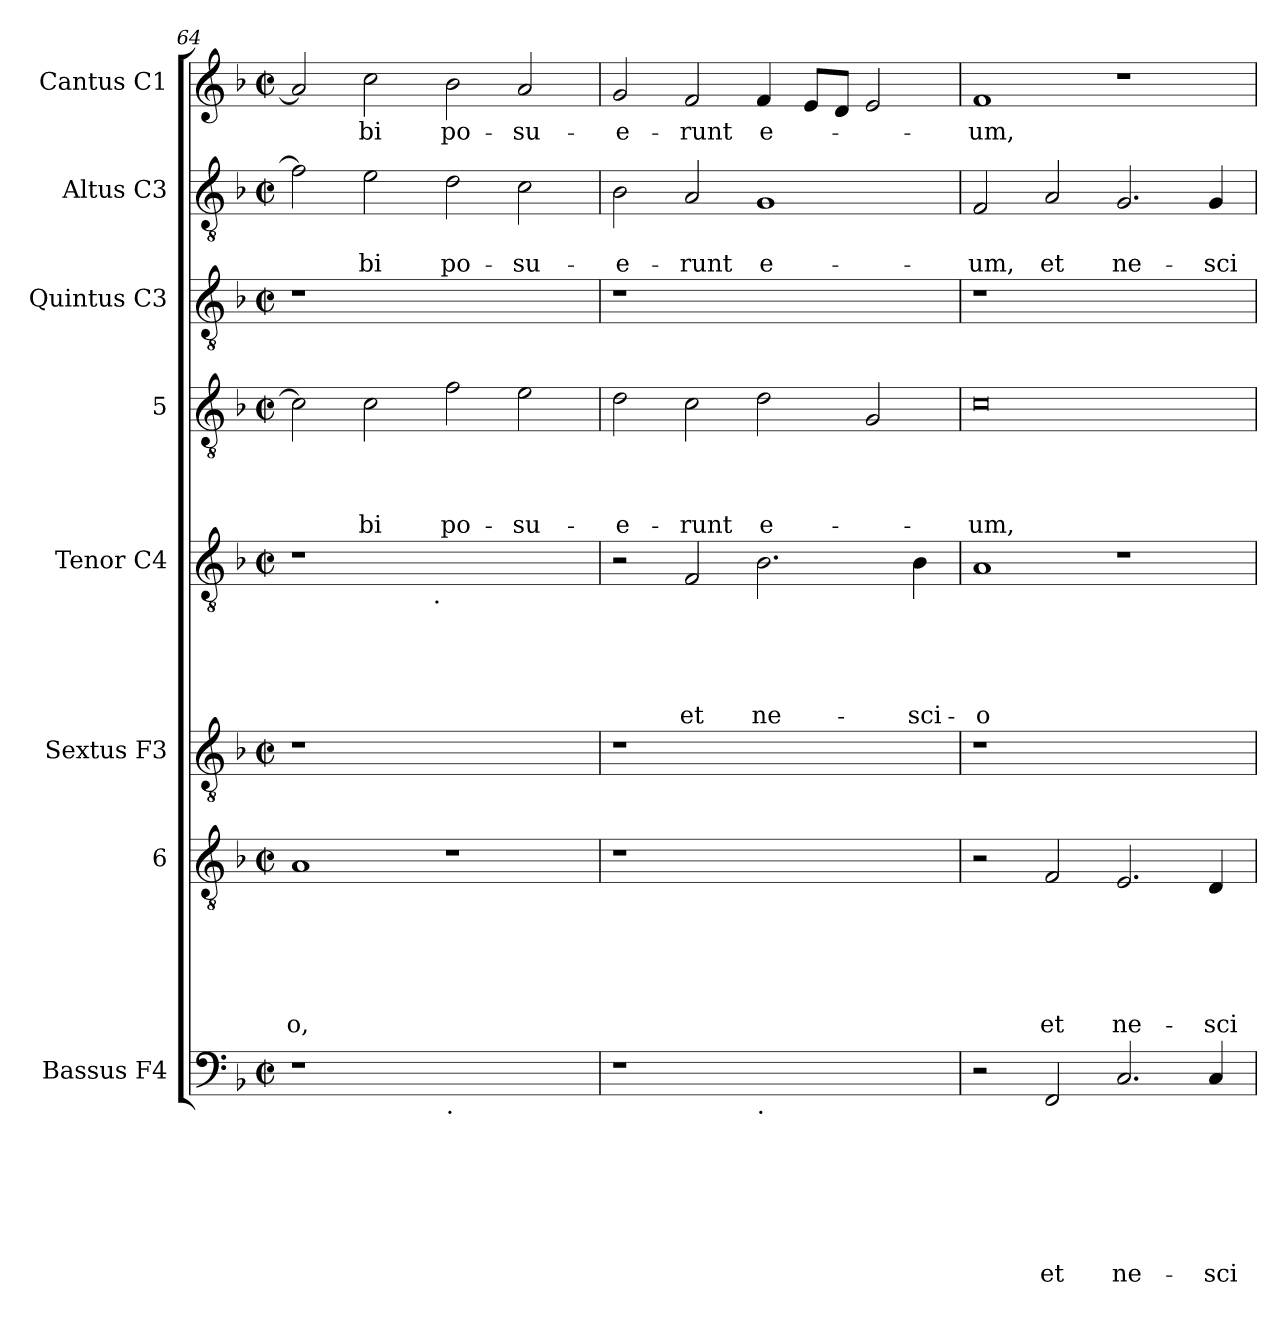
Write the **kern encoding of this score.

**kern	**text	**text	**text	**text	**text	**text	**text	**kern	**text	**text	**text	**text	**text	**text	**kern	**kern	**text	**text	**text	**text	**text	**kern	**text	**text	**text	**text	**kern	**kern	**text	**text	**kern	**text
*part8	*part8	*part8	*part8	*part8	*part8	*part8	*part8	*part7	*part7	*part7	*part7	*part7	*part7	*part7	*part6	*part5	*part5	*part5	*part5	*part5	*part5	*part4	*part4	*part4	*part4	*part4	*part3	*part2	*part2	*part2	*part1	*part1
*staff8	*staff8	*staff8	*staff8	*staff8	*staff8	*staff8	*staff8	*staff7	*staff7	*staff7	*staff7	*staff7	*staff7	*staff7	*staff6	*staff5	*staff5	*staff5	*staff5	*staff5	*staff5	*staff4	*staff4	*staff4	*staff4	*staff4	*staff3	*staff2	*staff2	*staff2	*staff1	*staff1
*I"Bassus F4	*	*	*	*	*	*	*	*I"6	*	*	*	*	*	*	*I"Sextus F3	*I"Tenor C4	*	*	*	*	*	*I"5	*	*	*	*	*I"Quintus C3	*I"Altus C3	*	*	*I"Cantus C1	*
*I'B	*	*	*	*	*	*	*	*	*	*	*	*	*	*	*	*I'T	*	*	*	*	*	*	*	*	*	*	*	*I'A	*	*	*I'C	*
*clefF4	*	*	*	*	*	*	*	*clefGv2	*	*	*	*	*	*	*clefGv2	*clefGv2	*	*	*	*	*	*clefGv2	*	*	*	*	*clefGv2	*clefGv2	*	*	*clefG2	*
*k[b-]	*	*	*	*	*	*	*	*k[b-]	*	*	*	*	*	*	*k[b-]	*k[b-]	*	*	*	*	*	*k[b-]	*	*	*	*	*k[b-]	*k[b-]	*	*	*k[b-]	*
*F:	*	*	*	*	*	*	*	*F:	*	*	*	*	*	*	*F:	*F:	*	*	*	*	*	*F:	*	*	*	*	*F:	*F:	*	*	*F:	*
*M2/2	*	*	*	*	*	*	*	*M2/2	*	*	*	*	*	*	*M2/2	*M2/2	*	*	*	*	*	*M2/2	*	*	*	*	*M2/2	*M2/2	*	*	*M2/2	*
*met(c|)	*	*	*	*	*	*	*	*met(c|)	*	*	*	*	*	*	*met(c|)	*met(c|)	*	*	*	*	*	*met(c|)	*	*	*	*	*met(c|)	*met(c|)	*	*	*met(c|)	*
=64	=64	=64	=64	=64	=64	=64	=64	=64	=64	=64	=64	=64	=64	=64	=64	=64	=64	=64	=64	=64	=64	=64	=64	=64	=64	=64	=64	=64	=64	=64	=64	=64
!	!	!	!	!	!	!	!	!	!	!	!	!	!	!LO:LY:b	!	!	!	!	!	!	!	!	!	!	!	!	!	!	!	!	!	!
*	*	*	*	*	*	*	*	*	*	*	*	*	*	*	*	*^	*	*	*	*	*	*	*	*	*	*	*	*	*	*	*	*
1r	.	.	.	.	.	.	.	1A	.	.	.	.	.	-o,	1r	1r	2ryy	.	.	.	.	.	2c\]	.	.	.	.	1r	2f\]	.	.	2a/]	.
!	!	!	!	!	!	!	!	!	!	!	!	!	!	!	!	!	!	!	!	!	!	!	!	!	!	!	!LO:LY:b	!	!	!	!LO:LY:b	!	!LO:LY:b
.	.	.	.	.	.	.	.	.	.	.	.	.	.	.	.	.	4...ryy	.	.	.	.	.	2c\	.	.	.	-bi	.	2e\	.	-bi	2cc\	-bi
!	!	!	!	!	!	!	!	!	!	!	!	!	!	!	!	!	!LO:TX:b:t=.	!	!	!	!	!	!	!	!	!	!	!	!	!	!	!	!
.	.	.	.	.	.	.	.	.	.	.	.	.	.	.	.	.	1ryy	.	.	.	.	.	.	.	.	.	.	.	.	.	.	.	.
!LO:TX:b:t=.	!	!	!	!	!	!	!	!	!	!	!	!	!	!	!	!	!	!	!	!	!	!	!	!	!	!	!	!	!	!	!	!	!
!	!	!	!	!	!	!	!	!	!	!	!	!	!	!	!	!	!	!	!	!	!	!	!	!	!	!	!LO:LY:b	!	!	!	!LO:LY:b	!	!LO:LY:b
1ryy	.	.	.	.	.	.	.	1r	.	.	.	.	.	.	1ryy	1ryy	.	.	.	.	.	.	2f\	.	.	.	po-	1ryy	2d\	.	po-	2b-\	po-
!	!	!	!	!	!	!	!	!	!	!	!	!	!	!	!	!	!	!	!	!	!	!	!	!	!	!	!LO:LY:b	!	!	!	!LO:LY:b	!	!LO:LY:b
.	.	.	.	.	.	.	.	.	.	.	.	.	.	.	.	.	.	.	.	.	.	.	2e\	.	.	.	-su-	.	2c\	.	-su-	2a/	-su-
.	.	.	.	.	.	.	.	.	.	.	.	.	.	.	.	.	32ryy	.	.	.	.	.	.	.	.	.	.	.	.	.	.	.	.
=65	=65	=65	=65	=65	=65	=65	=65	=65	=65	=65	=65	=65	=65	=65	=65	=65	=65	=65	=65	=65	=65	=65	=65	=65	=65	=65	=65	=65	=65	=65	=65	=65	=65
!	!	!	!	!	!	!	!	!	!	!	!	!	!	!	!	!	!	!	!	!	!	!	!	!	!	!	!LO:LY:b	!	!	!	!LO:LY:b	!	!LO:LY:b
*	*	*	*	*	*	*	*	*	*	*	*	*	*	*	*	*v	*v	*	*	*	*	*	*	*	*	*	*	*	*	*	*	*	*
1r	.	.	.	.	.	.	.	1r	.	.	.	.	.	.	1r	2r	.	.	.	.	.	2d\	.	.	.	-e-	1r	2B-\	.	-e-	2g/	-e-
!	!	!	!	!	!	!	!	!	!	!	!	!	!	!	!	!	!	!	!	!	!LO:LY:b	!	!	!	!	!LO:LY:b	!	!	!	!LO:LY:b	!	!LO:LY:b
.	.	.	.	.	.	.	.	.	.	.	.	.	.	.	.	2F/	.	.	.	.	et	2c\	.	.	.	-runt	.	2A/	.	-runt	2f/	-runt
!LO:TX:b:t=.	!	!	!	!	!	!	!	!	!	!	!	!	!	!	!	!	!	!	!	!	!	!	!	!	!	!	!	!	!	!	!	!
!	!	!	!	!	!	!	!	!	!	!	!	!	!	!	!	!	!	!	!	!	!LO:LY:b	!	!	!	!	!LO:LY:b	!	!	!	!LO:LY:b	!	!LO:LY:b
1ryy	.	.	.	.	.	.	.	1ryy	.	.	.	.	.	.	1ryy	2.B-\	.	.	.	.	ne-	2d\	.	.	.	e-	1ryy	1G	.	e-	4f/	e-
.	.	.	.	.	.	.	.	.	.	.	.	.	.	.	.	.	.	.	.	.	.	.	.	.	.	.	.	.	.	.	8e/L	.
.	.	.	.	.	.	.	.	.	.	.	.	.	.	.	.	.	.	.	.	.	.	.	.	.	.	.	.	.	.	.	8d/J	.
.	.	.	.	.	.	.	.	.	.	.	.	.	.	.	.	.	.	.	.	.	.	2G/	.	.	.	.	.	.	.	.	2e/	.
!	!	!	!	!	!	!	!	!	!	!	!	!	!	!	!	!	!	!	!	!	!LO:LY:b	!	!	!	!	!	!	!	!	!	!	!
.	.	.	.	.	.	.	.	.	.	.	.	.	.	.	.	4B-\	.	.	.	.	-sci-	.	.	.	.	.	.	.	.	.	.	.
=66	=66	=66	=66	=66	=66	=66	=66	=66	=66	=66	=66	=66	=66	=66	=66	=66	=66	=66	=66	=66	=66	=66	=66	=66	=66	=66	=66	=66	=66	=66	=66	=66
!	!	!	!	!	!	!	!	!	!	!	!	!	!	!	!	!	!	!	!	!	!LO:LY:b	!	!	!	!	!LO:LY:b	!	!	!	!LO:LY:b	!	!LO:LY:b
2r	.	.	.	.	.	.	.	2r	.	.	.	.	.	.	1r	1A	.	.	.	.	-o	0c	.	.	.	-um,	1r	2F/	.	-um,	1f	-um,
!	!	!	!	!	!	!	!LO:LY:b	!	!	!	!	!	!	!LO:LY:b	!	!	!	!	!	!	!	!	!	!	!	!	!	!	!	!LO:LY:b	!	!
2FF/	.	.	.	.	.	.	et	2F/	.	.	.	.	.	et	.	.	.	.	.	.	.	.	.	.	.	.	.	2A/	.	et	.	.
!	!	!	!	!	!	!	!LO:LY:b	!	!	!	!	!	!	!LO:LY:b	!	!	!	!	!	!	!	!	!	!	!	!	!	!	!	!LO:LY:b	!	!
2.C/	.	.	.	.	.	.	ne-	2.E/	.	.	.	.	.	ne-	1ryy	1r	.	.	.	.	.	.	.	.	.	.	1ryy	2.G/	.	ne-	1r	.
!	!	!	!	!	!	!	!LO:LY:b	!	!	!	!	!	!	!LO:LY:b	!	!	!	!	!	!	!	!	!	!	!	!	!	!	!	!LO:LY:b	!	!
4C/	.	.	.	.	.	.	-sci-	4D/	.	.	.	.	.	-sci-	.	.	.	.	.	.	.	.	.	.	.	.	.	4G/	.	-sci-	.	.
=	=	=	=	=	=	=	=	=	=	=	=	=	=	=	=	=	=	=	=	=	=	=	=	=	=	=	=	=	=	=	=	=
*-	*-	*-	*-	*-	*-	*-	*-	*-	*-	*-	*-	*-	*-	*-	*-	*-	*-	*-	*-	*-	*-	*-	*-	*-	*-	*-	*-	*-	*-	*-	*-	*-
